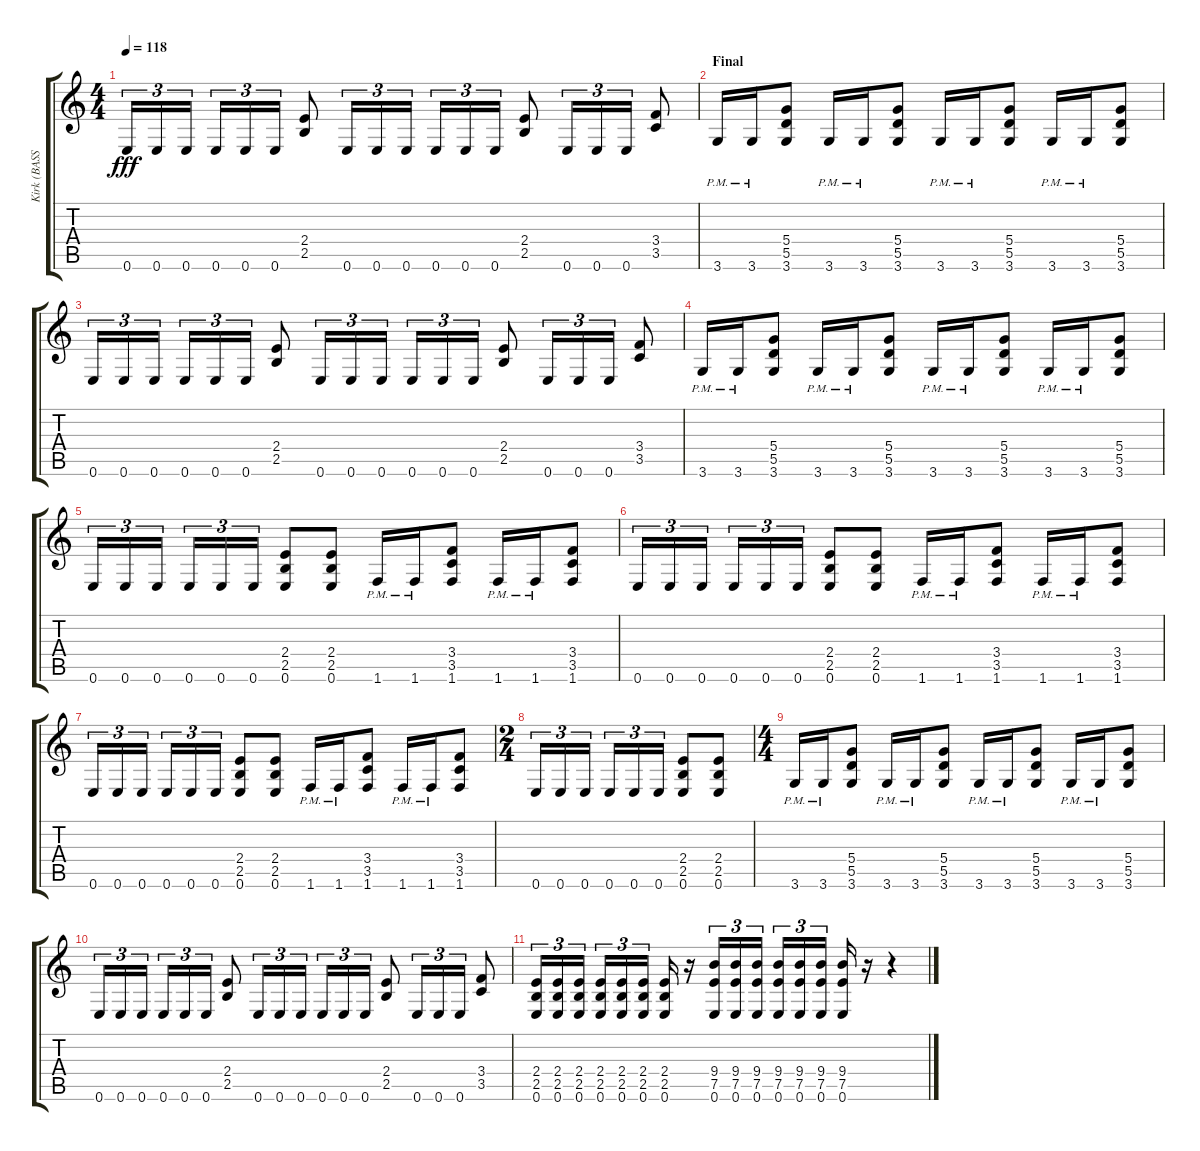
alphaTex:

\track ("Kirk (BASS)" "Kirk (BASS") {instrument acousticguitarsteel}
\staff {score tabs}
\tuning (E4 B3 G3 D3 A2 E2) {hide}
\ts (4 4)
\tempo 118
\clef g2
\ks c
0.6.16{tu (3 2) dy fff} 0.6.16{tu (3 2)} 0.6.16{tu (3 2)} 0.6.16{tu (3 2)} 0.6.16{tu (3 2)} 0.6.16{tu (3 2)} (2.4 2.5).8 0.6.16{tu (3 2)} 0.6.16{tu (3 2)} 0.6.16{tu (3 2)} 0.6.16{tu (3 2)} 0.6.16{tu (3 2)} 0.6.16{tu (3 2)} (2.4 2.5).8 0.6.16{tu (3 2)} 0.6.16{tu (3 2)} 0.6.16{tu (3 2)} (3.4 3.5).8 |
\section ("" "Final")
3.6{pm}.16 3.6{pm}.16 (5.4 5.5 3.6).8 3.6{pm}.16 3.6{pm}.16 (5.4 5.5 3.6).8 3.6{pm}.16 3.6{pm}.16 (5.4 5.5 3.6).8 3.6{pm}.16 3.6{pm}.16 (5.4 5.5 3.6).8 |
0.6.16{tu (3 2)} 0.6.16{tu (3 2)} 0.6.16{tu (3 2)} 0.6.16{tu (3 2)} 0.6.16{tu (3 2)} 0.6.16{tu (3 2)} (2.4 2.5).8 0.6.16{tu (3 2)} 0.6.16{tu (3 2)} 0.6.16{tu (3 2)} 0.6.16{tu (3 2)} 0.6.16{tu (3 2)} 0.6.16{tu (3 2)} (2.4 2.5).8 0.6.16{tu (3 2)} 0.6.16{tu (3 2)} 0.6.16{tu (3 2)} (3.4 3.5).8 |
3.6{pm}.16 3.6{pm}.16 (5.4 5.5 3.6).8 3.6{pm}.16 3.6{pm}.16 (5.4 5.5 3.6).8 3.6{pm}.16 3.6{pm}.16 (5.4 5.5 3.6).8 3.6{pm}.16 3.6{pm}.16 (5.4 5.5 3.6).8 |
0.6.16{tu (3 2)} 0.6.16{tu (3 2)} 0.6.16{tu (3 2)} 0.6.16{tu (3 2)} 0.6.16{tu (3 2)} 0.6.16{tu (3 2)} (2.4 2.5 0.6).8 (2.4 2.5 0.6).8 1.6{pm}.16 1.6{pm}.16 (3.4 3.5 1.6).8 1.6{pm}.16 1.6{pm}.16 (3.4 3.5 1.6).8 |
0.6.16{tu (3 2)} 0.6.16{tu (3 2)} 0.6.16{tu (3 2)} 0.6.16{tu (3 2)} 0.6.16{tu (3 2)} 0.6.16{tu (3 2)} (2.4 2.5 0.6).8 (2.4 2.5 0.6).8 1.6{pm}.16 1.6{pm}.16 (3.4 3.5 1.6).8 1.6{pm}.16 1.6{pm}.16 (3.4 3.5 1.6).8 |
0.6.16{tu (3 2)} 0.6.16{tu (3 2)} 0.6.16{tu (3 2)} 0.6.16{tu (3 2)} 0.6.16{tu (3 2)} 0.6.16{tu (3 2)} (2.4 2.5 0.6).8 (2.4 2.5 0.6).8 1.6{pm}.16 1.6{pm}.16 (3.4 3.5 1.6).8 1.6{pm}.16 1.6{pm}.16 (3.4 3.5 1.6).8 |
\ts (2 4)
0.6.16{tu (3 2)} 0.6.16{tu (3 2)} 0.6.16{tu (3 2)} 0.6.16{tu (3 2)} 0.6.16{tu (3 2)} 0.6.16{tu (3 2)} (2.4 2.5 0.6).8 (2.4 2.5 0.6).8 |
\ts (4 4)
3.6{pm}.16 3.6{pm}.16 (5.4 5.5 3.6).8 3.6{pm}.16 3.6{pm}.16 (5.4 5.5 3.6).8 3.6{pm}.16 3.6{pm}.16 (5.4 5.5 3.6).8 3.6{pm}.16 3.6{pm}.16 (5.4 5.5 3.6).8 |
0.6.16{tu (3 2)} 0.6.16{tu (3 2)} 0.6.16{tu (3 2)} 0.6.16{tu (3 2)} 0.6.16{tu (3 2)} 0.6.16{tu (3 2)} (2.4 2.5).8 0.6.16{tu (3 2)} 0.6.16{tu (3 2)} 0.6.16{tu (3 2)} 0.6.16{tu (3 2)} 0.6.16{tu (3 2)} 0.6.16{tu (3 2)} (2.4 2.5).8 0.6.16{tu (3 2)} 0.6.16{tu (3 2)} 0.6.16{tu (3 2)} (3.4 3.5).8 |
(2.4 2.5 0.6).16{tu (3 2)} (2.4 2.5 0.6).16{tu (3 2)} (2.4 2.5 0.6).16{tu (3 2)} (2.4 2.5 0.6).16{tu (3 2)} (2.4 2.5 0.6).16{tu (3 2)} (2.4 2.5 0.6).16{tu (3 2)} (2.4 2.5 0.6).16 r.16 (9.4 7.5 0.6).16{tu (3 2)} (9.4 7.5 0.6).16{tu (3 2)} (9.4 7.5 0.6).16{tu (3 2)} (9.4 7.5 0.6).16{tu (3 2)} (9.4 7.5 0.6).16{tu (3 2)} (9.4 7.5 0.6).16{tu (3 2)} (9.4 7.5 0.6).16 r.16 r.4
